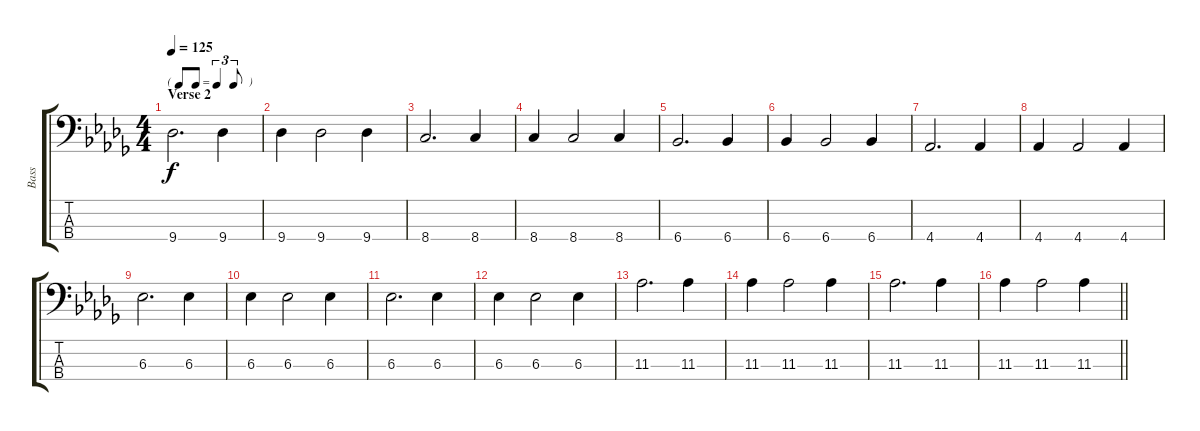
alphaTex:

\track ("Bass" "Bass") {instrument electricbassfinger}
\staff {score tabs}
\tuning (G2 D2 A1 E1) {hide}
\ts (4 4)
\tf triplet8th
\section ("" "Verse 2")
\tempo 125
\clef f4
\ks db
9.4.2{d dy f} 9.4.4 |
9.4.4 9.4.2 9.4.4 |
8.4.2{d} 8.4.4 |
8.4.4 8.4.2 8.4.4 |
6.4.2{d} 6.4.4 |
6.4.4 6.4.2 6.4.4 |
4.4.2{d} 4.4.4 |
4.4.4 4.4.2 4.4.4 |
6.3.2{d} 6.3.4 |
6.3.4 6.3.2 6.3.4 |
6.3.2{d} 6.3.4 |
6.3.4 6.3.2 6.3.4 |
11.3.2{d} 11.3.4 |
11.3.4 11.3.2 11.3.4 |
11.3.2{d} 11.3.4 |
\barLineRight lightlight
11.3.4 11.3.2 11.3.4
